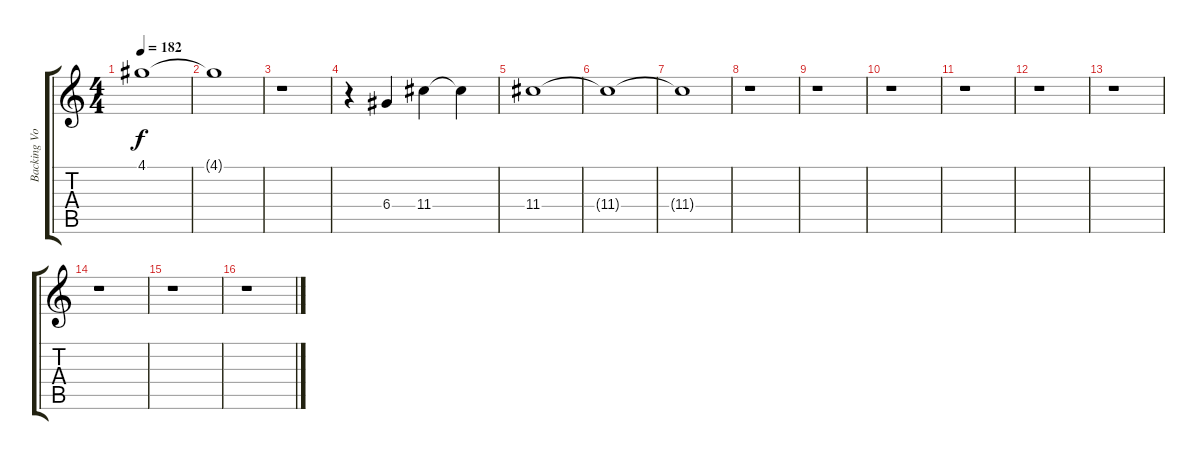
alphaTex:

\track ("Backing Vocals" "Backing Vo") {instrument acousticguitarsteel}
\staff {score tabs}
\tuning (E4 B3 G3 D3 A2 E2) {hide}
\ts (4 4)
\tempo 182
\clef g2
\ks c
4.1.1{dy f} |
4.1{t}.1 |
r.1 |
r.4 6.4.4 11.4.4 11.4{t}.4 |
11.4.1 |
11.4{t}.1 |
11.4{t}.1 |
r.1 |
r.1 |
r.1 |
r.1 |
r.1 |
r.1 |
r.1 |
r.1 |
r.1
